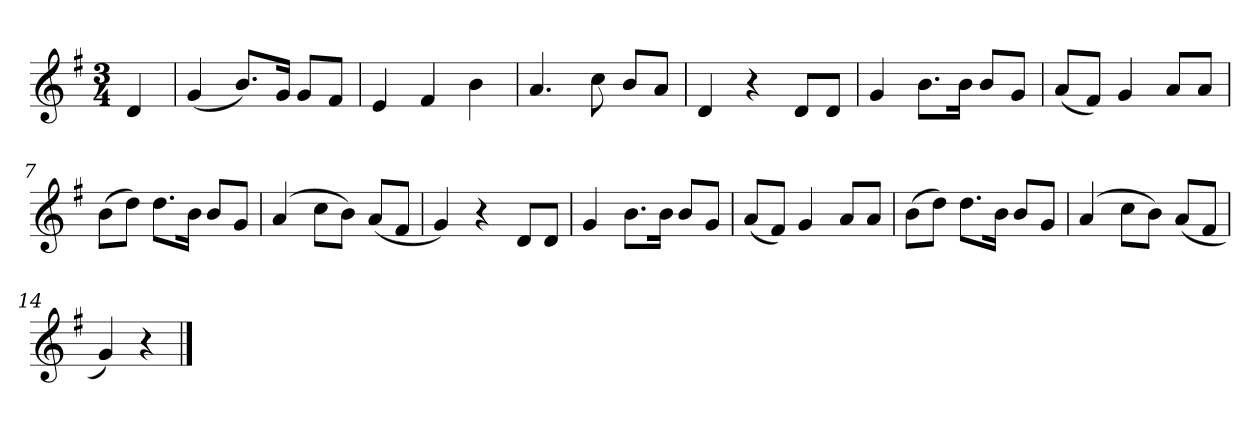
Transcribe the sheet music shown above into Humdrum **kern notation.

**kern
*part1
*staff1
*k[f#]
*M3/4
*MM120
=
4d
=1
(4g
8.bL)
16gJk
8gL
8f#J
=2
4e
4f#
4b
=3
4.a
8cc
8bL
8aJ
=4
4d
4r
8dL
8dJ
=5
4g
8.bL
16bJk
8bL
8gJ
=6
(8aL
8f#J)
4g
8aL
8aJ
=7
(8bL
8ddJ)
8.ddL
16bJk
8bL
8gJ
=8
(4a
8ccL
8bJ)
(8aL
8f#J
=9
4g)
4r
8dL
8dJ
=10
4g
8.bL
16bJk
8bL
8gJ
=11
(8aL
8f#J)
4g
8aL
8aJ
=12
(8bL
8ddJ)
8.ddL
16bJk
8bL
8gJ
=13
(4a
8ccL
8bJ)
(8aL
8f#J
=14
4g)
4r
==
*-
